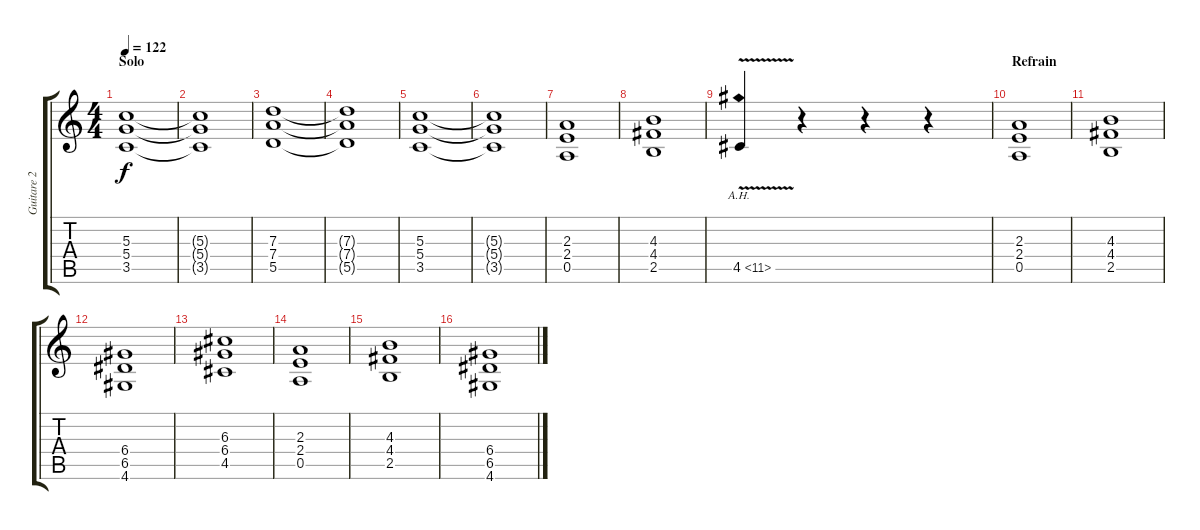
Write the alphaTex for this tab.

\track ("Guitare 2" "Guitare 2") {instrument distortionguitar}
\staff {score tabs}
\tuning (E4 B3 G3 D3 A2 E2) {hide}
\ts (4 4)
\section ("" "Solo")
\tempo 122
\clef g2
\ks c
(5.3 5.4 3.5).1{dy f volume 14} |
(5.3{t} 5.4{t} 3.5{t}).1 |
(7.3 7.4 5.5).1 |
(7.3{t} 7.4{t} 5.5{t}).1 |
(5.3 5.4 3.5).1 |
(5.3{t} 5.4{t} 3.5{t}).1 |
(2.3 2.4 0.5).1 |
(4.3 4.4 2.5).1 |
4.5{ah 7 v}.4 r.4 r.4 r.4 |
\section ("" "Refrain")
(2.3 2.4 0.5).1{volume 16} |
(4.3 4.4 2.5).1 |
(6.4 6.5 4.6).1 |
(6.3 6.4 4.5).1 |
(2.3 2.4 0.5).1 |
(4.3 4.4 2.5).1 |
(6.4 6.5 4.6).1
